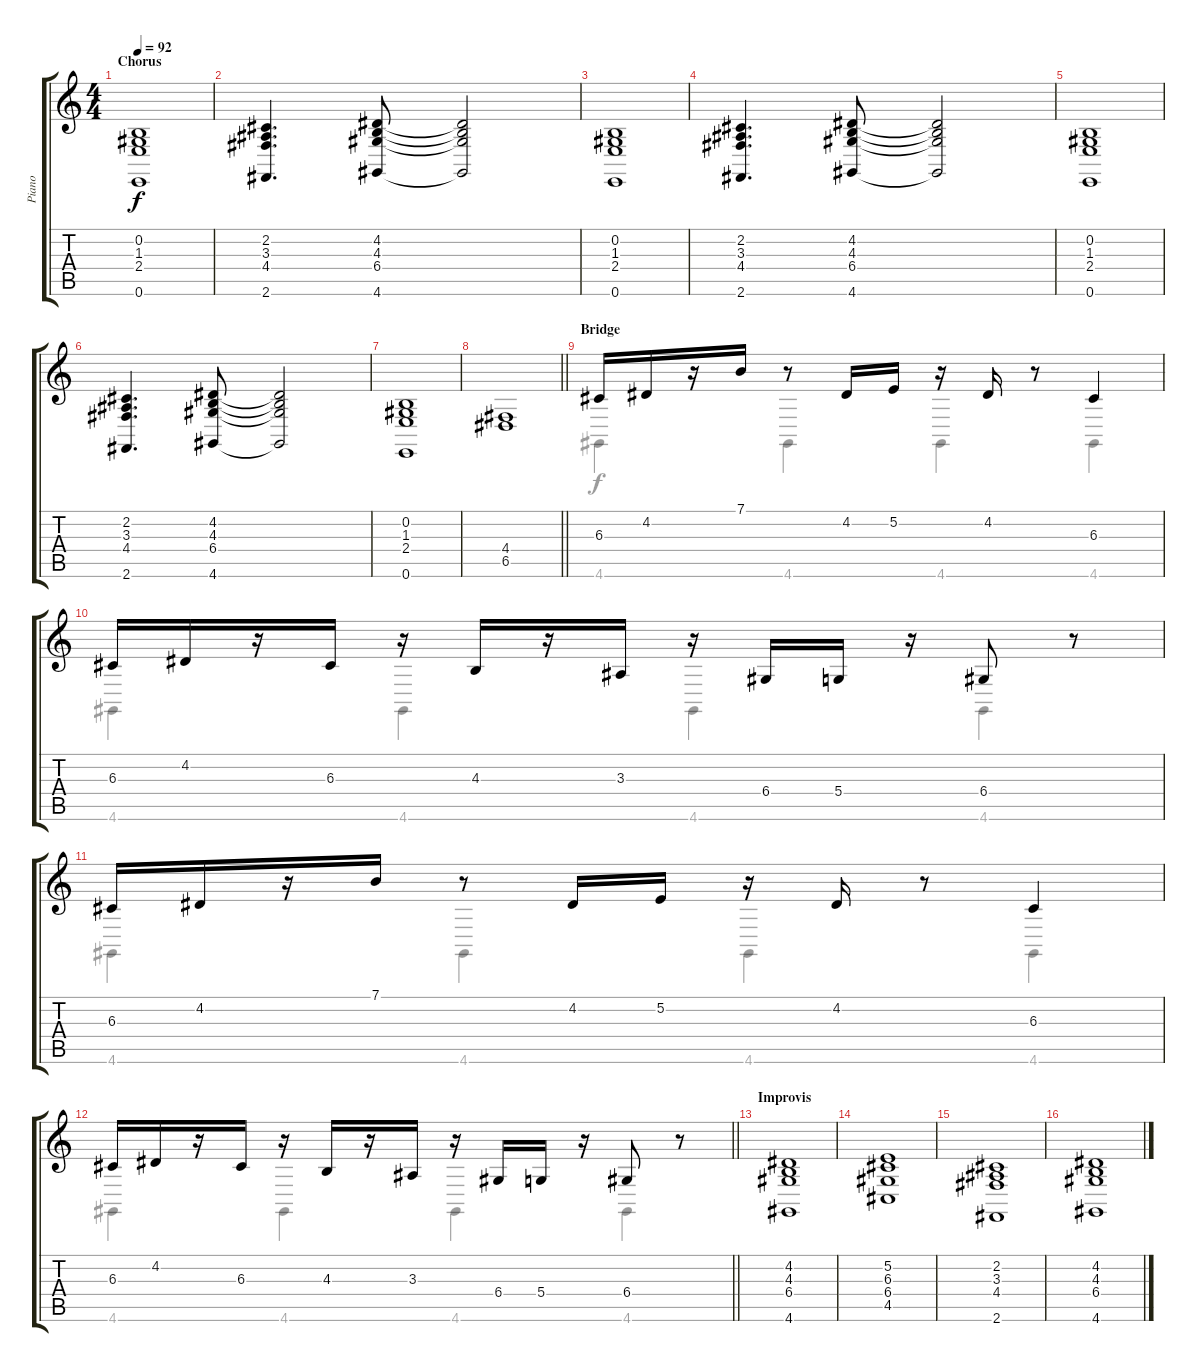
\track ("Piano" "Piano") {instrument acousticgrandpiano}
\staff {score tabs}
\tuning (E4 B3 G3 D3 A2 E2) {hide}
\voice
\ts (4 4)
\section ("" "Chorus")
\tempo 92
\clef g2
\ks aminor
(0.2 1.3 2.4 0.6).1{dy f} |
(2.2 3.3 4.4 2.6).4{d} (4.2 4.3 6.4 4.6).8 (4.2{t} 4.3{t} 6.4{t} 4.6{t}).2 |
(0.2 1.3 2.4 0.6).1 |
(2.2 3.3 4.4 2.6).4{d} (4.2 4.3 6.4 4.6).8 (4.2{t} 4.3{t} 6.4{t} 4.6{t}).2 |
(0.2 1.3 2.4 0.6).1 |
(2.2 3.3 4.4 2.6).4{d} (4.2 4.3 6.4 4.6).8 (4.2{t} 4.3{t} 6.4{t} 4.6{t}).2 |
(0.2 1.3 2.4 0.6).1 |
\barLineRight lightlight
(4.4 6.5).1 |
\section ("" "Bridge")
6.3.16 4.2.16 r.16 7.1.16 r.8 4.2.16 5.2.16 r.16 4.2.16 r.8 6.3.4 |
6.3.16 4.2.16 r.16 6.3.16 r.16 4.3.16 r.16 3.3.16 r.16 6.4.16 5.4.16 r.16 6.4.8 r.8 |
6.3.16 4.2.16 r.16 7.1.16 r.8 4.2.16 5.2.16 r.16 4.2.16 r.8 6.3.4 |
\barLineRight lightlight
6.3.16 4.2.16 r.16 6.3.16 r.16 4.3.16 r.16 3.3.16 r.16 6.4.16 5.4.16 r.16 6.4.8 r.8 |
\section ("" "Improvis")
(4.2 4.3 6.4 4.6).1 |
(5.2 6.3 6.4 4.5).1 |
(2.2 3.3 4.4 2.6).1 |
(4.2 4.3 6.4 4.6).1
\voice
\clef g2
\ottava regular
\simile none
\ks aminor
|
|
|
|
|
|
|
\barLineRight lightlight
|
4.6.4 4.6.4 4.6.4 4.6.4 |
4.6.4 4.6.4 4.6.4 4.6.4 |
4.6.4 4.6.4 4.6.4 4.6.4 |
\barLineRight lightlight
4.6.4 4.6.4 4.6.4 4.6.4 |
|
|
|
